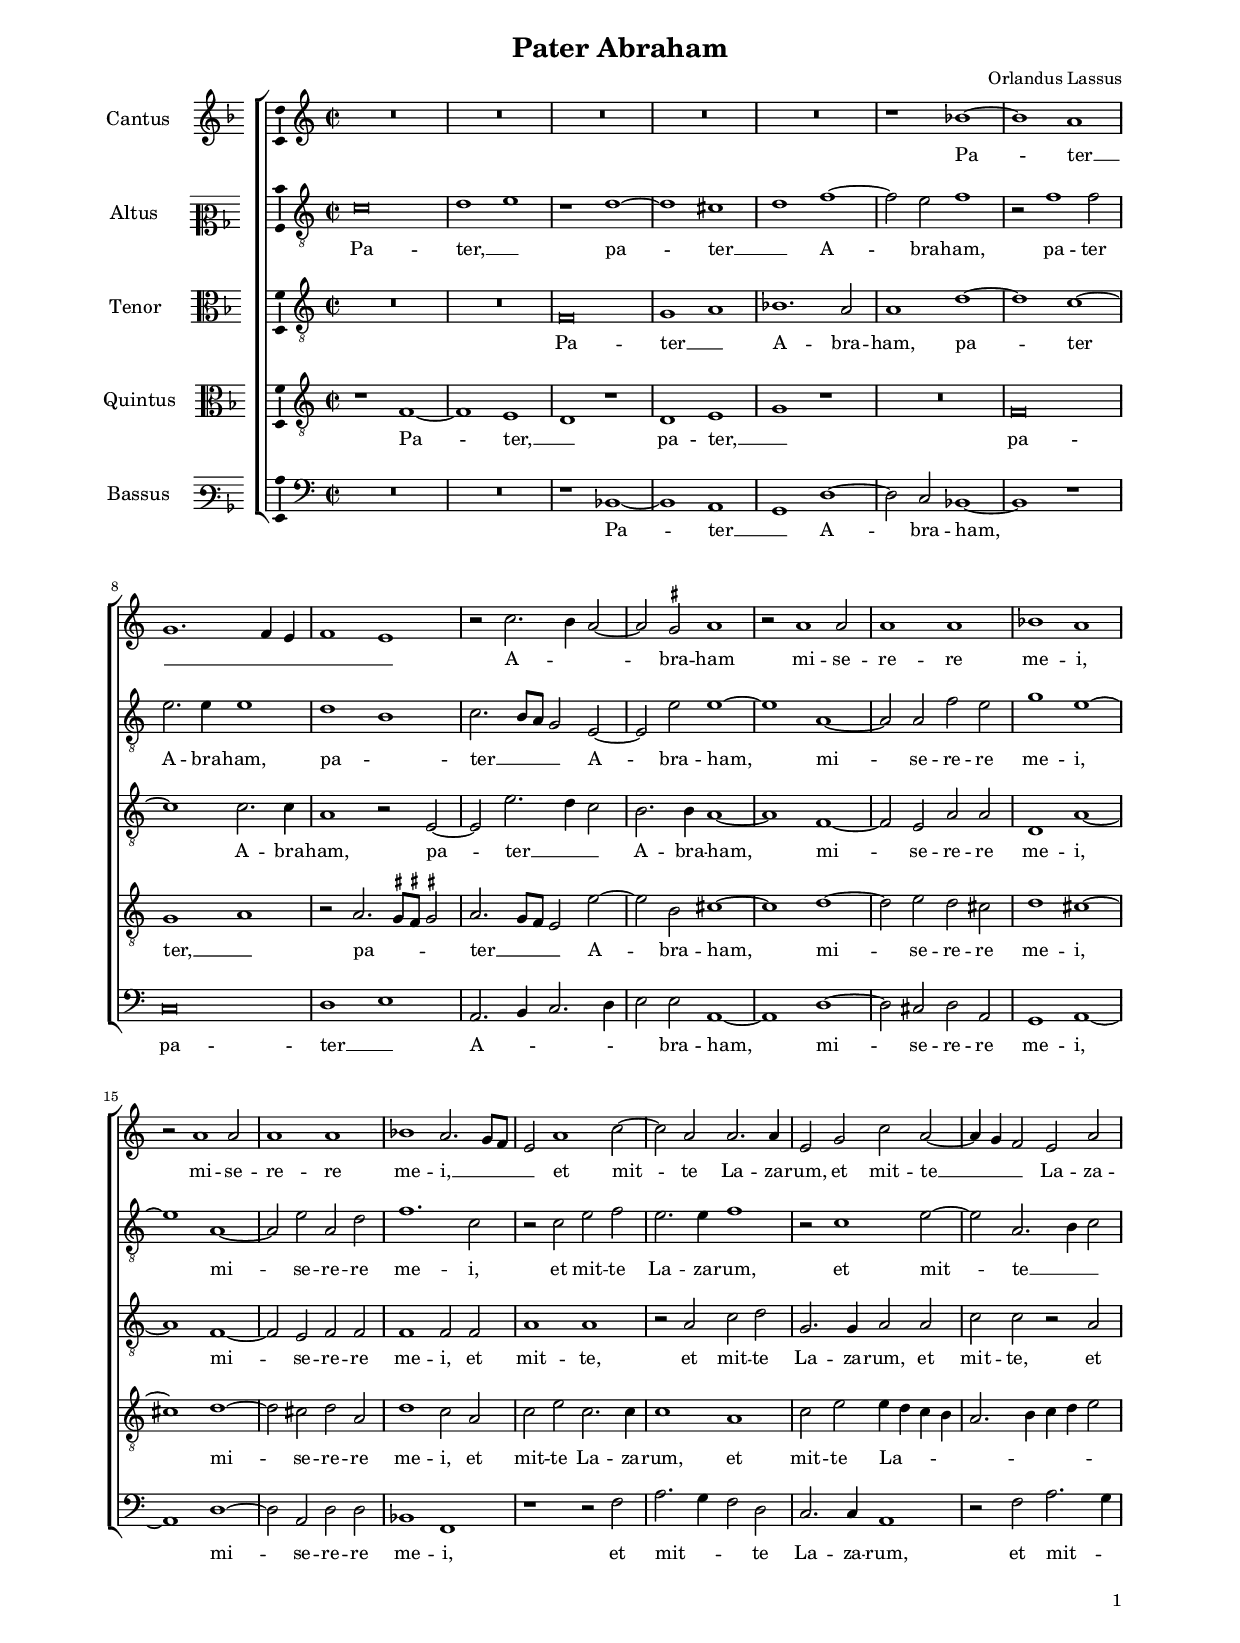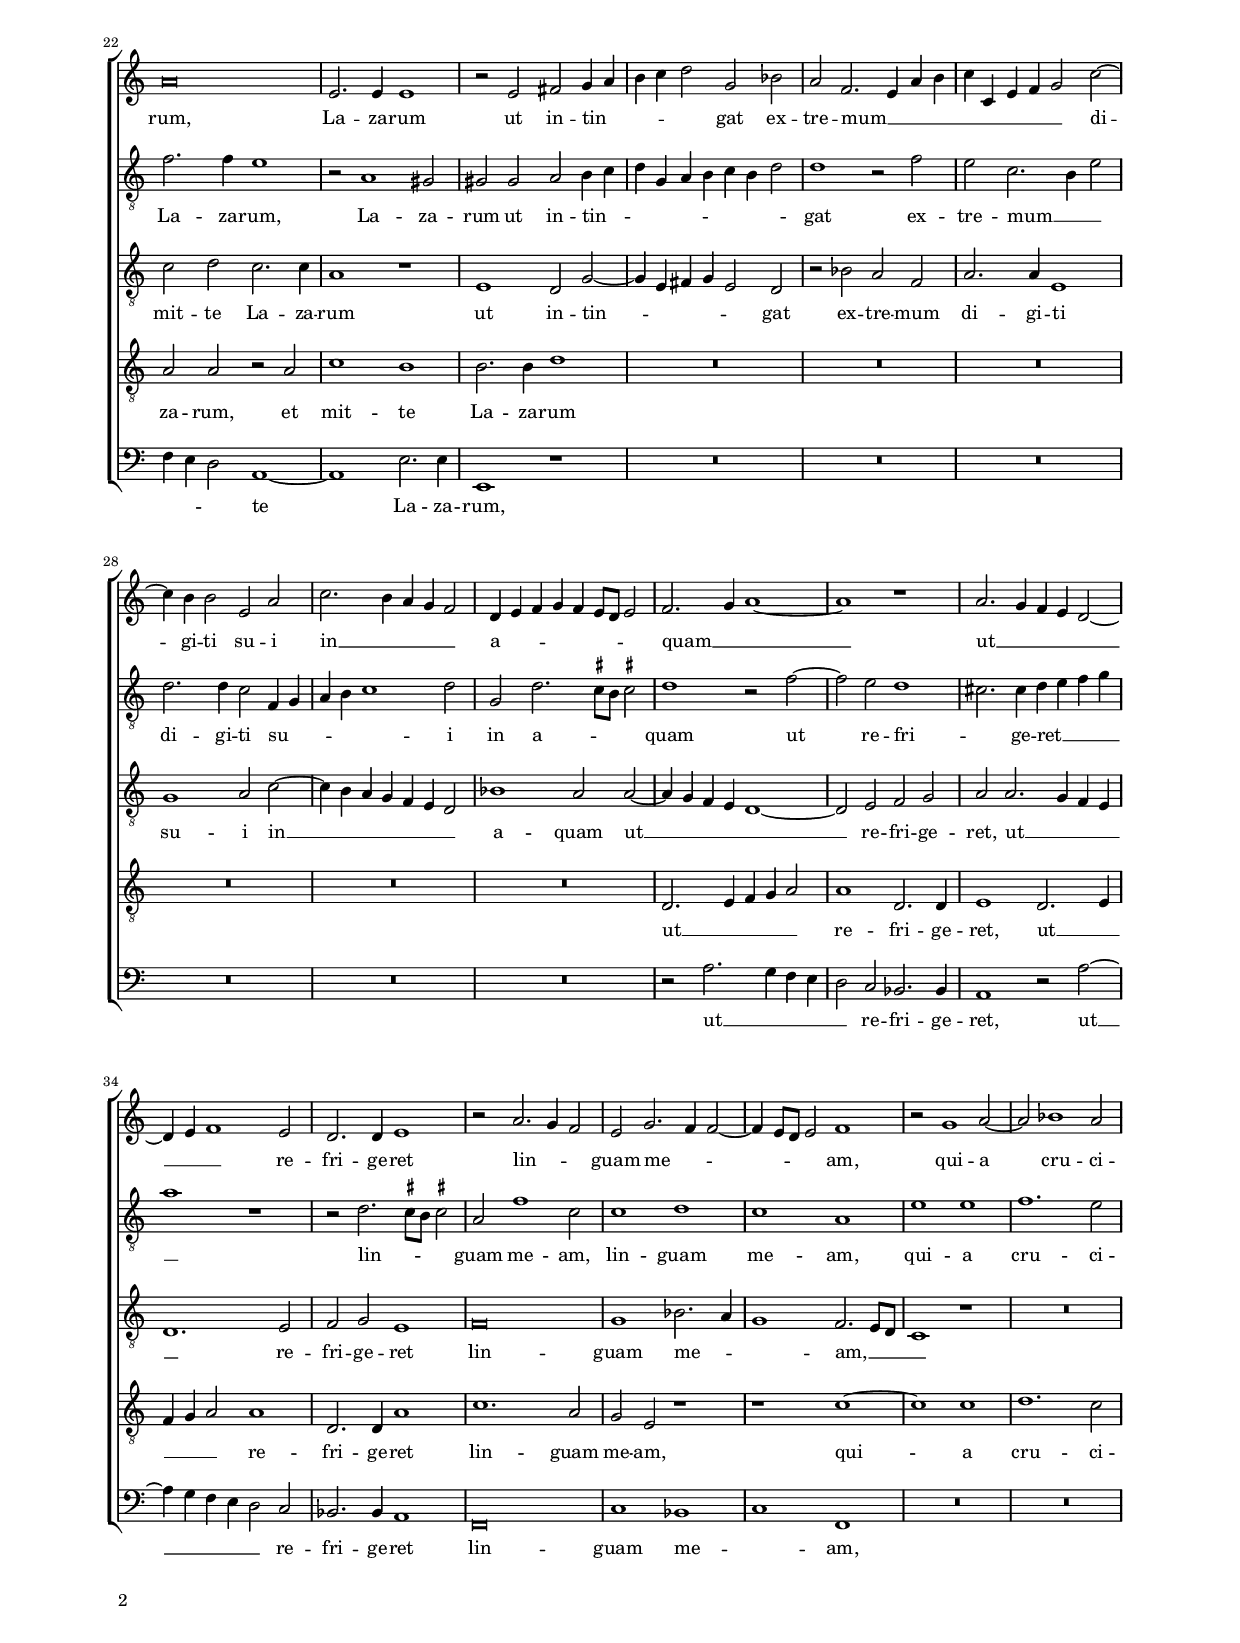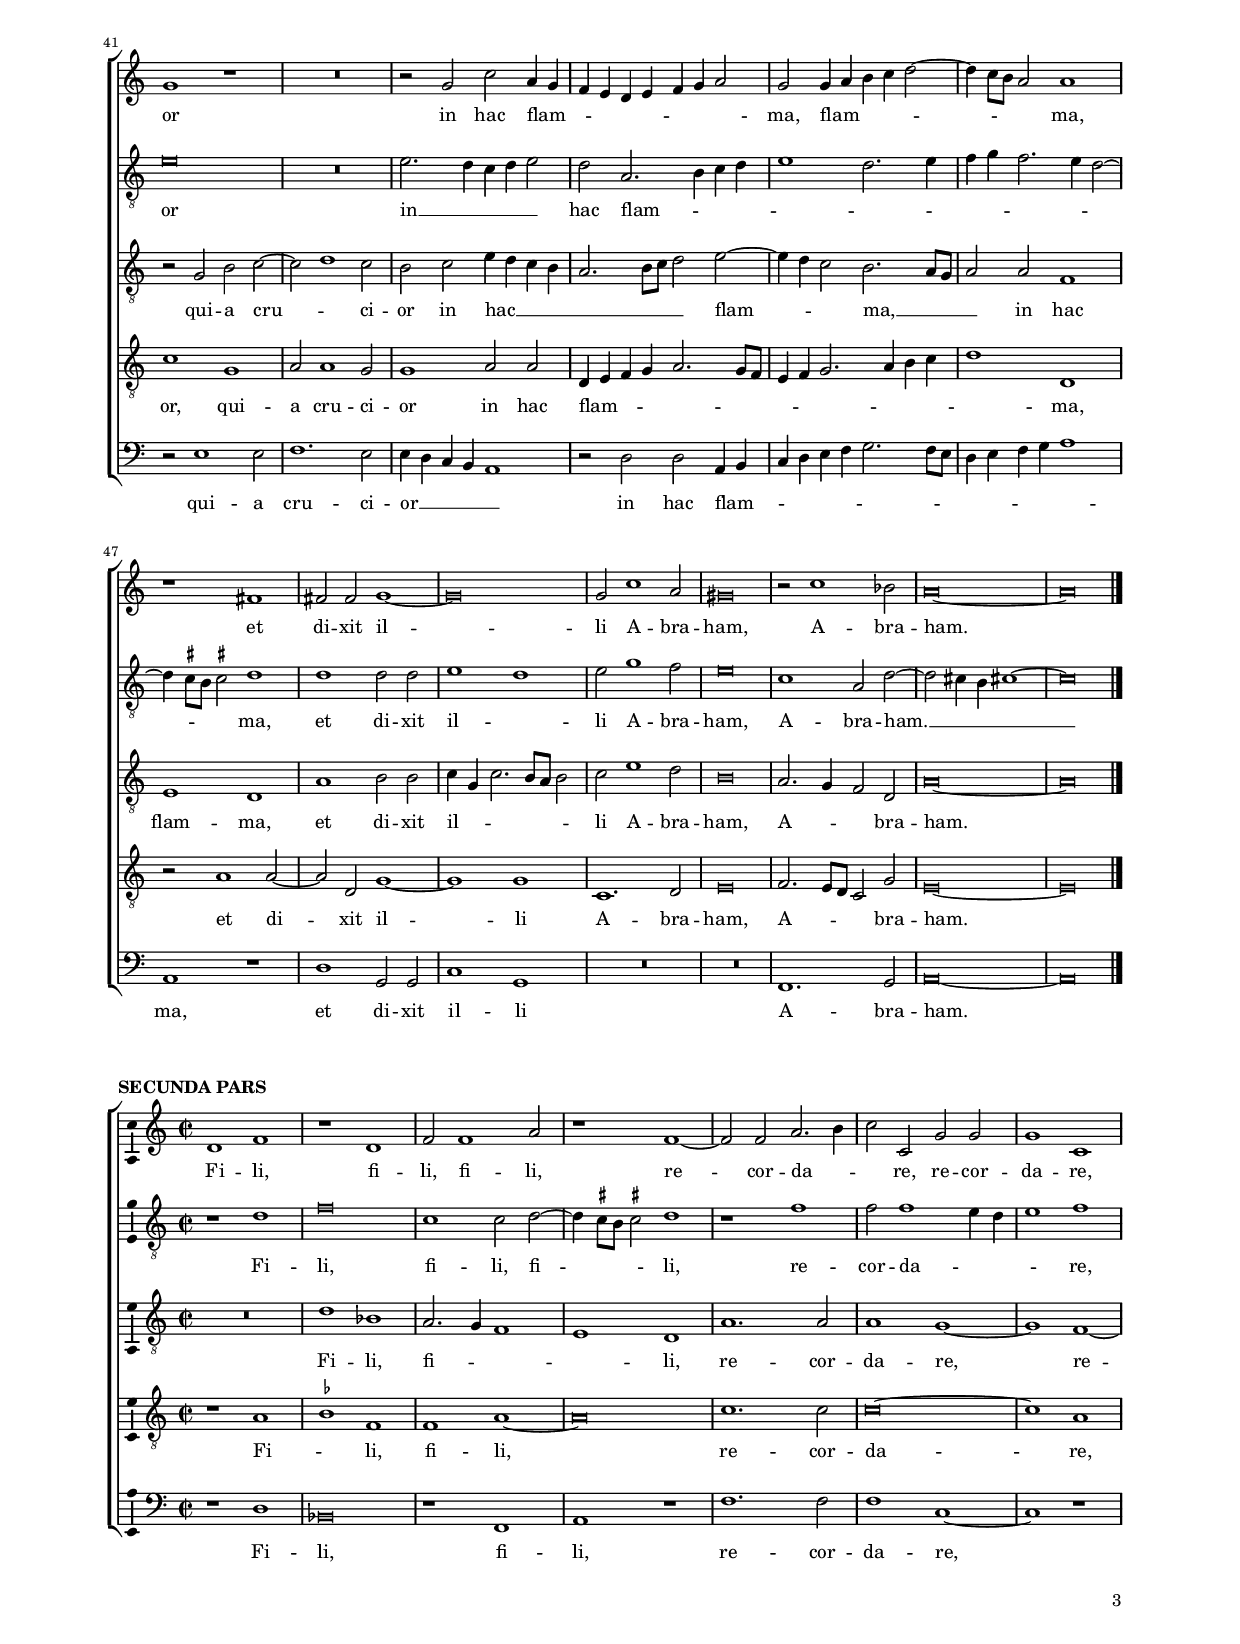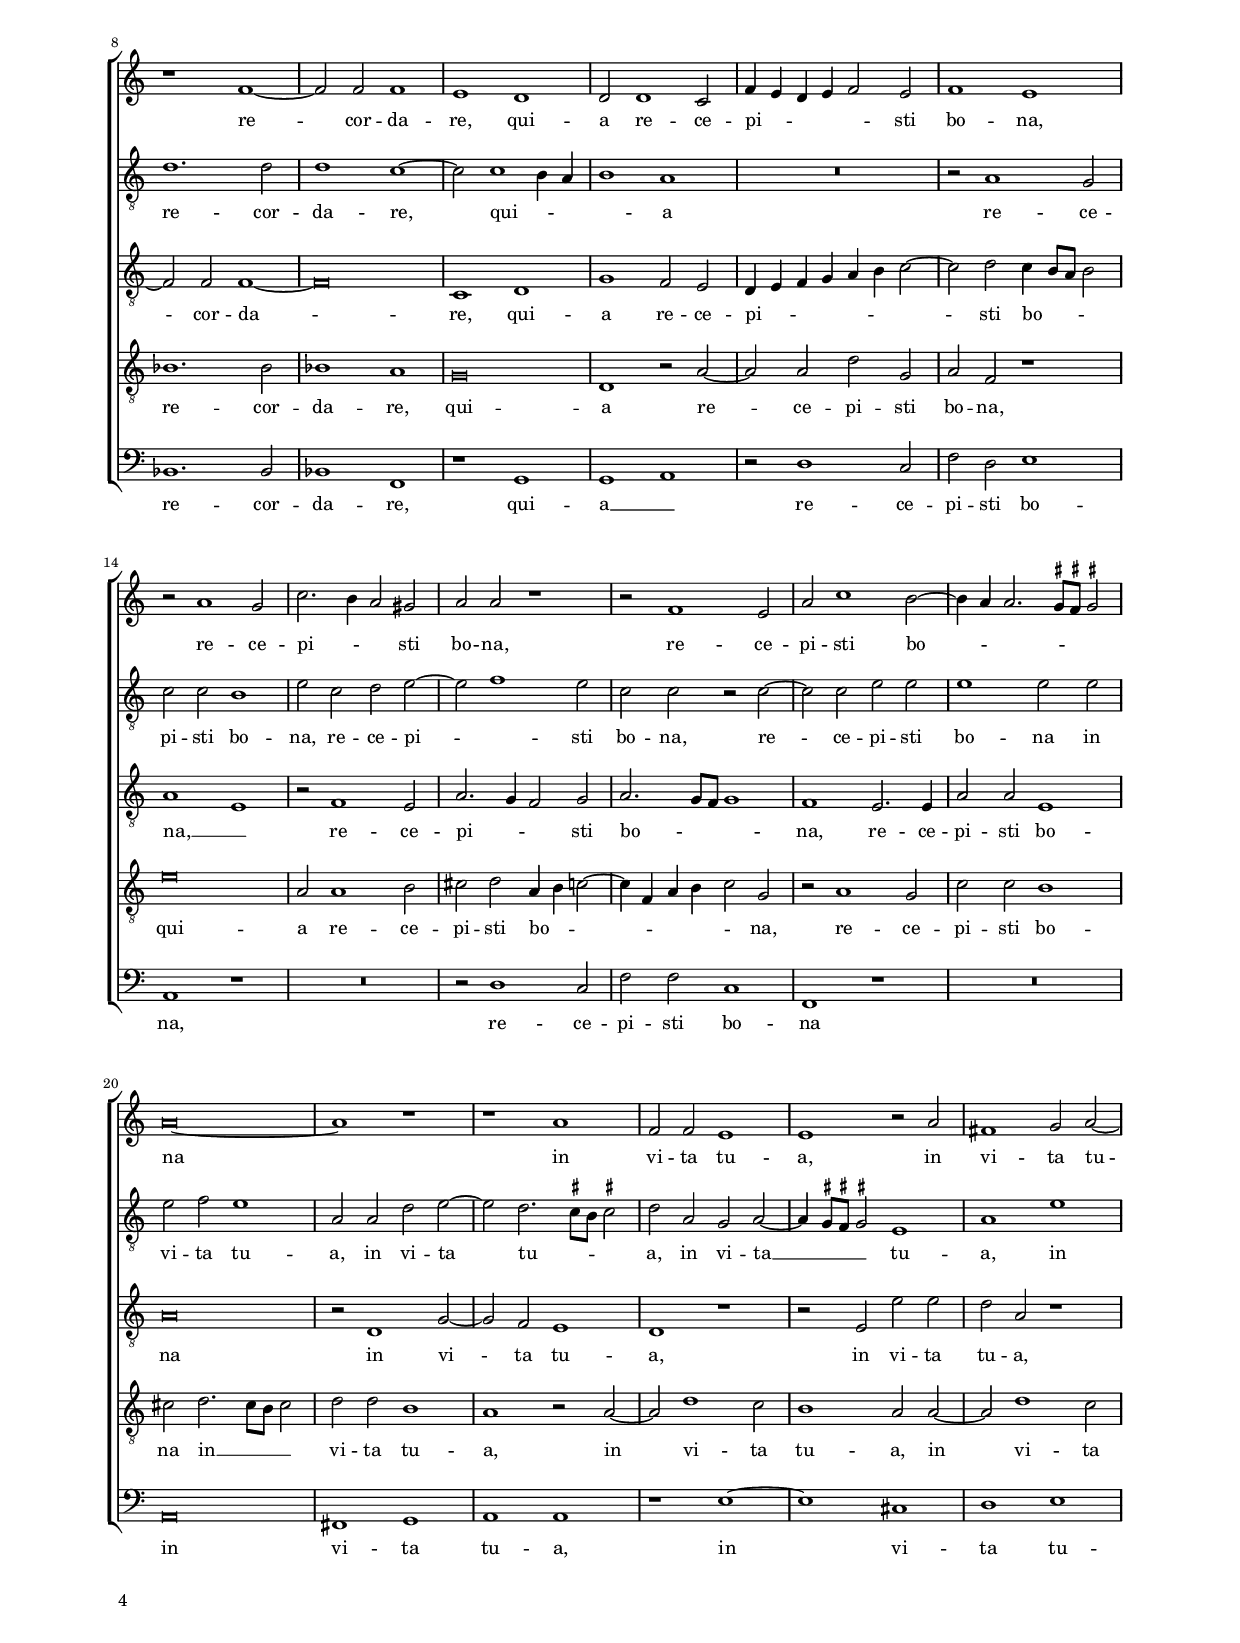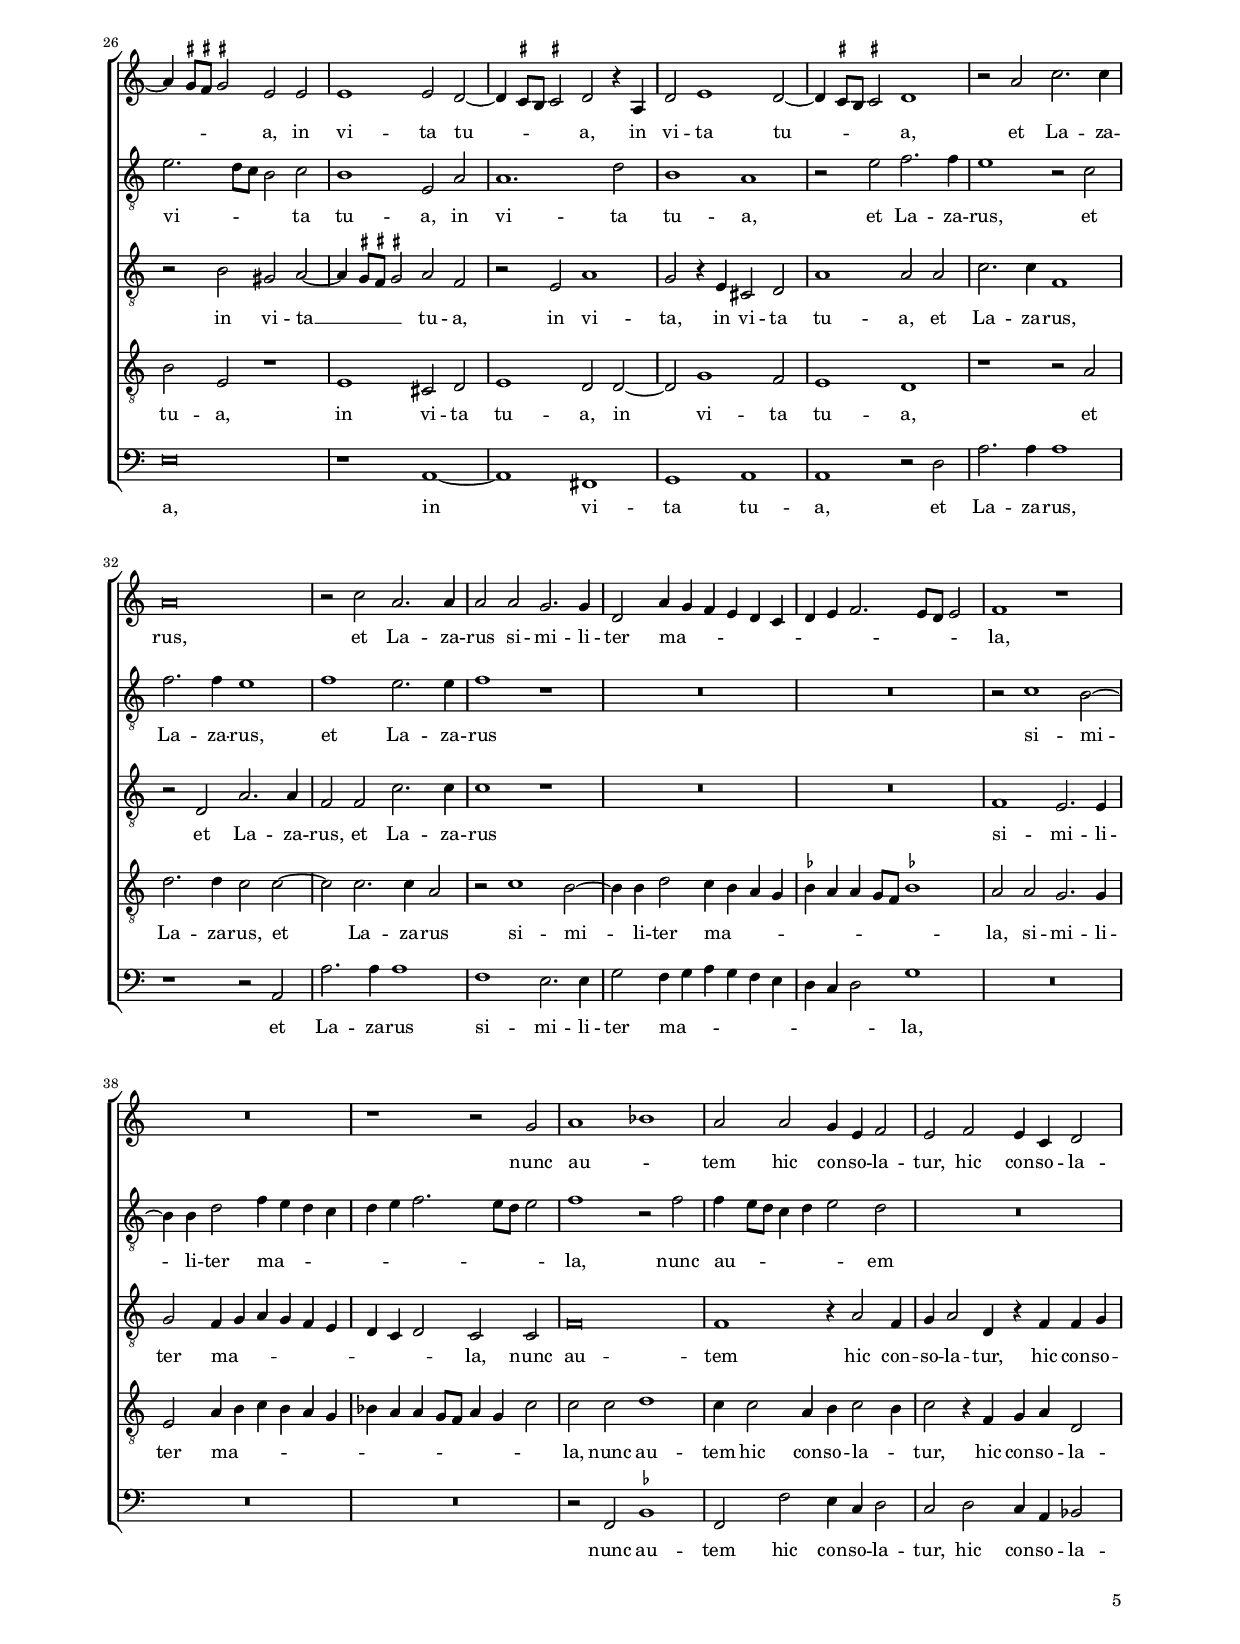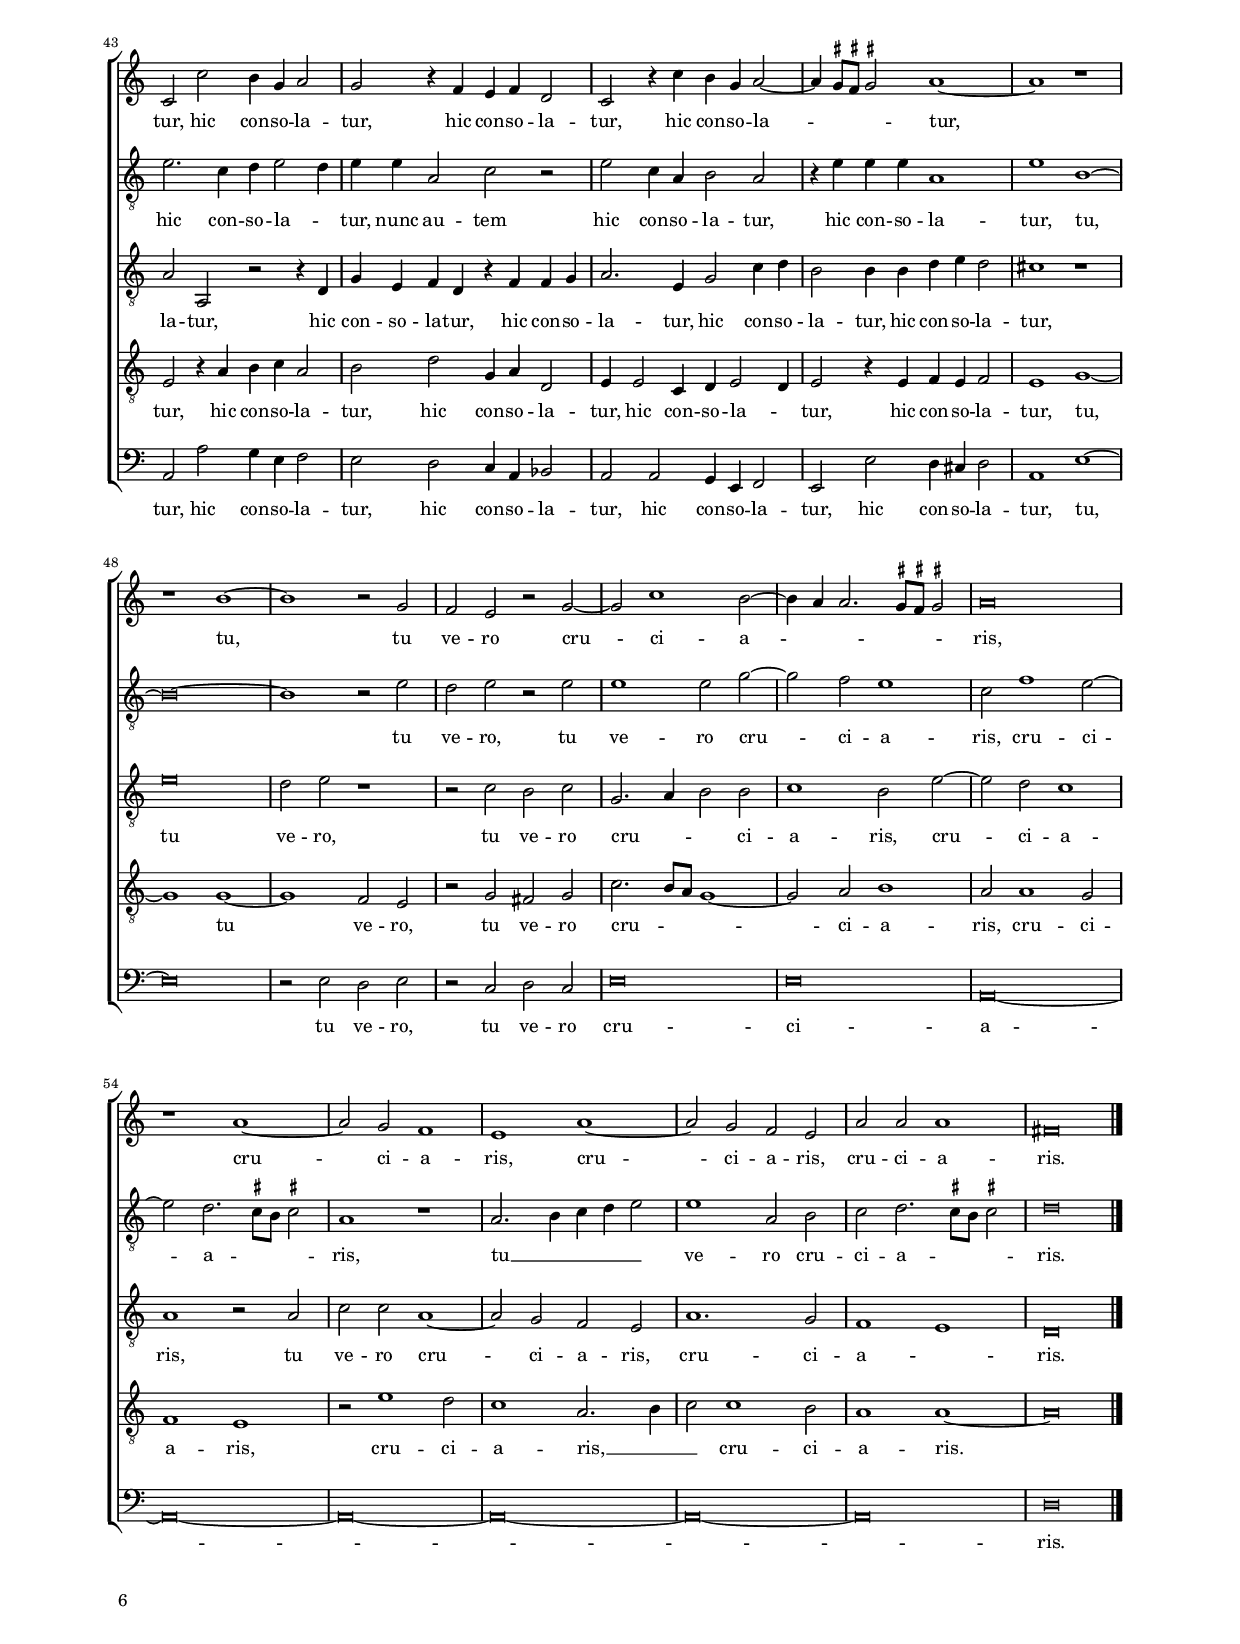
\header
{
  title="Pater Abraham"
  composer="Orlandus Lassus"
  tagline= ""
}

\version "2.20.0"
\language deutsch
#(set-global-staff-size 15)
% #(set-default-paper-size "letter")
#(ly:set-option 'point-and-click #f)

	
	ficta = { \once \set suggestAccidentals = ##t }
	
	forget = #(define-music-function (music) (ly:music?) #{
		\accidentalStyle forget
		$music
		\accidentalStyle default
		#})
   

\paper
	{
	top-margin = 1.8 \cm
	bottom-margin = 1.2 \cm
	left-margin = 2 \cm
	right-margin = 2 \cm
	ragged-bottom = ##f
	ragged-last-bottom = ##f
	print-page-number = ##f
	score-system-spacing = #'((basic-distance . 16) (minimum-distance . 14) (padding . 5) (strechability . 150))
	system-system-spacing = #'((basic-distance . 16) (minimum-distance . 14) (padding . 5) (strechability . 150))
    oddFooterMarkup=\markup   \fill-line { "" \fromproperty #'page:page-number-string }
    evenFooterMarkup=\markup  \fill-line { \fromproperty #'page:page-number-string "" }
    last-bottom-spacing = #'((basic-distance . 12) (minimum-distance . 7) (padding . 4))
	systems-per-page = 3
	page-count = 6
%	min-systems-per-page = 3
	}

global = {
    % \set Staff.autoBeaming = ##f
	\key f \major
	\time 2/2 \set Score.measureLength = #(ly:make-moment 2/1)
    \set Score.tempoHideNote = ##t
    \tempo 2 = 90
    \skip 1*2*54 \bar "|."
	}
	

incipitcantus = \markup { \score {
	{
	\set Staff.instrumentName = \markup { \fontsize #1 "Cantus" }
	\key f \major
	\clef violin
	s4 \bar ""
	}
	\layout  {
	raggedright = ##t
	indent = 1.8 \cm
	line-width = 2.5 \cm
	\context { \Staff \remove Time_signature_engraver }
	\override Staff.Clef.Y-extent = #'(0 . 0)
	}} \hspace #1 }
      
      
incipitaltus = \markup { \score {
	{
	\set Staff.instrumentName = \markup { \fontsize #1 "Altus" }
	\key f \major
	\clef mezzosoprano
	s4 \bar ""
	}
	\layout  {
	raggedright = ##t
	indent = 1.8 \cm
	line-width = 2.5 \cm
	\context { \Staff \remove Time_signature_engraver }
	\override Staff.Clef.Y-extent = #'(0 . 0)
	}} \hspace #1 }


incipittenor = \markup { \score {
	{
	\set Staff.instrumentName = \markup { \fontsize #1 "Tenor" }
	\key f \major
	\clef alto
	s4 \bar ""
	}
	\layout  {
	raggedright = ##t
	indent = 1.8 \cm
	line-width = 2.5 \cm
	\context { \Staff \remove Time_signature_engraver }
	\override Staff.Clef.Y-extent = #'(0 . 0)
	}} \hspace #1 }
      
      
incipitquintus = \markup { \score {
	{
	\set Staff.instrumentName = \markup { \fontsize #1 "Quintus" }
	\key f \major
	\clef alto
	s4 \bar ""
	}
	\layout  {
	raggedright = ##t
	indent = 1.8 \cm
	line-width = 2.5 \cm
	\context { \Staff \remove Time_signature_engraver }
	\override Staff.Clef.Y-extent = #'(0 . 0)
	}} \hspace #1 }
      
      
incipitbassus = \markup { \score {
	{
	\set Staff.instrumentName = \markup { \fontsize #1 "Bassus" }
	\key f \major
	\clef varbaritone
	s4 \bar ""
	}
	\layout  {
	raggedright = ##t
	indent = 1.8 \cm
	line-width = 2.5 \cm
	\context { \Staff \remove Time_signature_engraver }
	\override Staff.Clef.Y-extent = #'(0 . 0)
	}} \hspace #1 }


cantus =  \relative c''
	{
	R\breve
	R\breve
	R\breve
	R\breve
%5
	R\breve |
	r1 es~
	es1 d
	c1. b4 a
	b1 a
%10
	r2 f'2. e4 d2~ |
	d2 \ficta cis d1
	r2 d1 d2
	d1 d
	es1 d
%15
	r2 d1 d2 |
	d1 d
	es1 d2. c8 b
	a2 d1 f2~
	f2 d d2. d4
%20
	a2 c f d~ |
	d4 c b2 a d
	d\breve
	a2. a4 a1
	r2 a h c4 d
%25
	e4 f g2 c, es |
	d2 b2. a4 d e
	f4 f, a b c2 f~
	f4 e e2 a, d
	f2. e4 d c b2
%30
	g4 a b c b a8 g a2 |
	b2. c4 d1~
	d1 r
	d2. c4 b a g2~
	g4 a b1 a2
%35
	g2. g4 a1 |
	r2 d2. c4 b2
	a2 c2. b4 b2~
	b4 a8 g a2 b1
	r2 c1 d2~
%40
	d2 es1 d2 |
	c1 r
	R\breve
	r2 c f d4 c
	b4 a g a b c d2
%45
	c2 c4 d e f g2~ |
	g4 f8 e d2 d1
	r1 h
	h2 h c1~
	c\breve
%50
	c2 f1 d2 |
	cis\breve
	r2 f1 es2
	d\breve~
    d\breve |
	}


altus =  \relative c'
    {
	f\breve
	g1 a
	r1 g~
	g1 fis
%5
	g1 b~ |
	b2 a b1
	r2 b1 b2
	a2. a4 a1
	g1 e
%10
	f2. e8 d c2 a~ |
	a2 a' a1~
	a1 d,~
	d2 d b' a
	c1 a~
%15
	a1 d,~ |
	d2 a' d, g
	b1. f2
	r2 f a b
	a2. a4 b1
%20
	r2 f1 a2~ |
	a2 d,2. e4 f2
	b2. b4 a1
	r2 d,1 cis2
	cis2 cis d e4 f
%25
	g4 c, d e f e g2 |
	g1 r2 b
	a2 f2. e4 a2
	g2. g4 f2 b,4 c
	d4 e f1 g2
%30
	c,2 g'2. \ficta fis8 e \ficta fis!2 |
	g1 r2 b~
	b2 a g1
	fis2. fis4 g4 a b c
	d1 r
%35
	r2 g,2. \ficta fis8 e \ficta fis!2 |
	d2 b'1 f2
	f1 g
	f1 d
	a'1 a
%40
	b1. a2 |
	a\breve
	R\breve
	a2. g4 f g a2
	g2 d2. e4 f g
%45
	a1 g2. a4 |
	b4 c b2. a4 g2~
	g4 \ficta fis8 e \ficta fis!2 g1
	g1 g2 g
	a1 g
%50
	a2 c1 b2 |
	a\breve
	f1 d2 g~
	g2 fis4 e fis!1~
	fis\breve |
	}


tenor =  \relative c'
	{
	R\breve
	R\breve
	b\breve
	c1 d
%5
    es1. d2 |
	d1 g~
	g1 f~	
	f1 f2. f4
	d1 r2 a~
%10
	a2 a'2. g4 f2 |
	e2. e4 d1~
	d1 b~
	b2 a d d
	g,1 d'~
%15
	d1 b~ |
	b2 a b b
	b1 b2 b
	d1 d
	r2 d f g
%20
	c,2. c4 d2 d |
	f2 f r d
	f2 g f2. f4
	d1 r
	a1 g2 c~
%25
	c4 a h c a2 g |
	r2 es' d b
	d2. d4 a1
	c1 d2 f~
	f4 e d c b a g2
%30
	es'1 d2 d~ |
	d4 c b a g1~
	g2 a b c
	d2 d2. c4 b a
	g1. a2
%35
	b2 c a1 |
	b\breve
	c1 es2. d4
	c1 b2. a8 g
	f1 r
%40
	R\breve |
	r2 c' e f~
	f2 g1 f2
	e2 f a4 g f e
	d2. e8 f g2 a~
%45
	a4 g f2 e2. d8 c |
	d2 d b1
	a1 g
	d'1 e2 e
	f4 c f2. e8 d e2
%50
	f2 a1 g2 |
	e\breve
	d2. c4 b2 g
	d'\breve~
    d\breve | 
	}


quintus  =  \relative c'
	{
	r1 b~
	b1 a
	g1 r
	g1 a
%5
	c1 r |
	R\breve
	b\breve
	c1 d
	r2 d2. \ficta cis8 \ficta h \ficta cis!2
%10
	d2. c8 b a2 a'~ |
	a2 e fis1~
	fis1 g~
	g2 a g fis
	g1 fis~
%15
	fis1 g~ |
	g2 fis g d
	g1 f2 d
	f2 a f2. f4
	f1 d
%20
	f2 a a4 g f e |
	d2. e4 f g a2
	d,2 d r d
	f1 e
	e2. e4 g1
%25
	R\breve |
	R\breve
	R\breve
	R\breve
	R\breve
%30
	R\breve |
	g,2. a4 b c d2
	d1 g,2. g4
	a1 g2. a4
	b4 c d2 d1
%35
	g,2. g4 d'1 |
	f1. d2
	c2 a r1
	r1 f'~
	f1 f
%40
	g1. f2 |
	f1 c
	d2 d1 c2
	c1 d2 d
	g,4 a b c d2. c8 b
%45
	a4 b c2. d4 e f |
	g1 g,
	r2 d'1 d2~
	d2 g, c1~
	c1 c
%50
	f,1. g2 |
	a\breve
	b2. a8 g f2 c'
	a\breve~
	a\breve |
	}

bassus  =  \relative c
	{
	R\breve
	R\breve
	r1 es~
	es1 d
%5
	c1 g'~ |
	g2 f es1~
	es1 r
	f\breve
	g1 a
%10
	d,2. e4 f2. g4 |
	a2 a d,1~
	d1 g~
	g2 fis g d
	c1 d~
%15
	d1 g~ |
	g2 d g g
	es1 b
	r1 r2 b'
	d2. c4 b2 g
%20
	f2. f4 d1 |
	r2 b' d2. c4
	b4 a g2 d1~
	d1 a'2. a4
	a,1 r
%25
	R\breve |
	R\breve
	R\breve
	R\breve
	R\breve
%30
	R\breve |
	r2 d'2. c4 b a
	g2 f es2. es4
	d1 r2 d'~
	d4 c b a g2 f
%35
	es2. es4 d1 |
	b\breve
	f'1 es
	f1 b,
	R\breve
%40
	R\breve |
	r2 a'1 a2
	b1. a2
	a4 g f e d1
	r2 g g d4 e
%45
	f4 g a b c2. b8 a |
	g4 a b c d1
	d,1 r
	g1 c,2 c
	f1 c
%50
	R\breve |
	R\breve
	b1. c2
	d\breve~
    d\breve |
	}


lyricscantus = \lyricmode {
	Pa -- ter __ _ _ _ _ _ A -- _ _ bra -- ham
    mi -- se -- re -- re me -- i,
    mi -- se -- re -- re me -- i, __ _ _ _ 
    et mit -- te La -- za -- rum,
    et mit -- te __ _ _ La -- za -- rum,
    La -- za -- rum
    ut in -- tin -- _ _ _ _ gat ex -- tre -- mum __ _ _ _ _ _ _ _ _ 
    di -- gi -- ti su -- i in __ _ _ _ _ a -- _ _ _ _ _ _ _ quam __ _ _
    ut __ _ _ _ _ _ _ re -- fri -- ge -- ret lin -- _ _ guam me -- _ _ _ _ _ am,
    qui -- a cru -- ci -- or
    in hac flam -- _ _ _ _ _ _ _ _ ma,
    flam -- _ _ _ _ _ _ _ ma,
    et di -- xit il -- li A -- bra -- ham,
    A -- bra -- ham.
	}


lyricsaltus = \lyricmode {
	Pa -- ter, __ _
    pa -- ter __  _ A -- bra -- ham,
    pa -- ter A -- bra -- ham,
    pa -- _ ter __ _ _ _ A -- bra -- ham,
    mi -- se -- re -- re me -- i,
    mi -- se -- re -- re me -- i,
    et mit -- te La -- za -- rum,
    et mit -- te __ _ _ La -- za -- rum,
    La -- za -- rum
    ut in -- tin -- _ _ _ _ _ _ _ _ gat ex -- tre -- mum __ _ _ 
    di -- gi -- ti su -- _ _ _ _ i in a -- _ _ _ quam
    ut re -- fri -- _ ge -- ret __ _ _ _ _ lin -- _ _ _ guam me -- am,
    lin -- guam me -- am,
    qui -- a cru -- ci -- or
    in __ _ _ _ _ hac flam -- _ _ _ _ _ _ _ _ _ _ _ _ _ _ ma,
    et di -- xit il -- _ li A -- bra -- ham,
    A -- bra -- ham. __ _ _ _
	}


lyricstenor = \lyricmode {
	Pa -- ter __ _ A -- bra -- ham,
    pa -- ter A -- bra -- ham,
    pa -- ter __ _ _ A -- bra -- ham,
    mi -- se -- re -- re me -- i,
    mi -- se -- re -- re me -- i,
    et mit -- te,
    et mit -- te La -- za -- rum,
    et mit -- te,
    et mit -- te La -- za -- rum
    ut in -- tin -- _ _ _ _ gat ex -- tre -- mum
    di -- gi -- ti su -- i in __ _ _ _ _ _ _ a -- quam
    ut __ _ _ _ _ re -- fri -- ge -- ret,
    ut __ _ _ _ _ re -- fri -- ge -- ret lin -- guam me -- _ _ am, __ _ _ _
    qui -- a cru -- _ ci -- or
    in hac __ _ _ _ _ _ _ _ flam -- _ _ ma, __ _ _ _
    in hac flam -- ma,
    et di -- xit il -- _ _ _ _ _ li A -- bra -- ham,
    A -- _ _ bra -- ham.
	}


lyricsquintus = \lyricmode {
	Pa -- ter, __ _ 
    pa -- ter, __ _
    pa -- ter, __ _
    pa -- _ _ _ ter __ _ _ _ A -- bra -- ham,
    mi -- se -- re -- re me -- i,
    mi -- se -- re -- re me -- i,
    et mit -- te La -- za -- rum,
    et mit -- te La -- _ _ _ _ _ _ _ _ za -- rum,
    et mit -- te La -- za -- rum
    ut __ _ _ _ _ re -- fri -- ge -- ret,
    ut __ _ _ _ _ re -- fri -- ge -- ret lin -- guam me -- am,
    qui -- a cru -- ci -- or,
    qui -- a cru -- ci -- or
    in hac flam -- _ _ _ _ _ _ _ _ _ _ _ _ _ ma,
    et di -- xit il -- li A -- bra -- ham,
    A -- _ _ _ bra -- ham.
	}


lyricsbassus = \lyricmode {
	Pa -- ter __ _ A -- bra -- ham,
    pa -- ter __ _ A -- _ _ _ _ bra -- ham,
    mi -- se -- re -- re me -- i,
    mi -- se -- re -- re me -- i,
    et mit -- _ _ te La -- za -- rum,
    et mit -- _ _ _ _ te La -- za -- rum,
    ut __ _ _ _ _ re -- fri -- ge -- ret,
    ut __ _ _ _ _ re -- fri -- ge -- ret lin -- guam me -- _ am,
    qui -- a cru -- ci -- or __ _ _ _ _
    in hac flam -- _ _ _ _ _ _ _ _ _ _ _ _ _ ma,
    et di -- xit il -- li A -- bra -- ham.
	}


\score
{  
	\transpose f c {
	\new ChoirStaff \with { \override StaffGrouper.staff-staff-spacing.basic-distance = #12 }
	<<

	\new Staff << \global
	\new Voice="v1" {
		\set Staff.instrumentName=\incipitcantus
		\set Staff.midiInstrument = "reed organ"
		\clef violin
		\cantus }
	\new Lyrics \lyricsto "v1" {\lyricscantus }
	>>


	\new Staff << \global
	\new Voice="v2" {
		\set Staff.instrumentName=\incipitaltus
		\set Staff.midiInstrument = "reed organ"
                \clef "G_8"
		\altus}
	\new Lyrics \lyricsto "v2" {\lyricsaltus }
	>>


	\new Staff << \global
	\new Voice="v3" {
		\set Staff.instrumentName=\incipittenor
		\set Staff.midiInstrument = "reed organ"
		\clef "G_8"
		\tenor }
	\new Lyrics \lyricsto "v3" {\lyricstenor }
	>>


	\new Staff << \global
	\new Voice="v5" {
		\set Staff.instrumentName=\incipitquintus
		\set Staff.midiInstrument = "reed organ"
		\clef "G_8"
		\quintus}
	\new Lyrics \lyricsto "v5" {\lyricsquintus }
	>>


	\new Staff << \global
	\new Voice="v4" {
		\set Staff.instrumentName=\incipitbassus
		\set Staff.midiInstrument = "reed organ"
		\clef bass
		\bassus }
	\new Lyrics \lyricsto "v4" {\lyricsbassus}
	>>

	>>
	} % transpose

	\layout
	{
	indent = 2.5 \cm
	\context { \Staff \override TimeSignature.break-visibility = #end-of-line-invisible }
	\context { \Lyrics \override VerticalAxisGroup.nonstaff-relatedstaff-spacing.padding = #1.4 }
%	\context { \Lyrics \override LyricText.font-size = #1 }
	\context { \Staff \consists "Ambitus_engraver" }
	\context { \Score \override BarNumber.padding = #2 }
	\context { \Voice \override NoteHead.style = #'baroque }
	}


\midi
	{
	}

}

%%%%%%%%%%%%%%%%%%%%  SECUNDA PARS %%%%%%%%%%%%%%%%%%%%


global = {
	\key f \major
	\time 2/2 \set Score.measureLength = #(ly:make-moment 2/1)
    \set Score.tempoHideNote = ##t
    \tempo 2 = 90
    \skip 1*2*59 \bar "|."
	}


cantus =  \relative c''
	{
    g1 b    
	r1 g
	b2 b1 d2
	r1 b~
%5
	b2 b d2. e4 |
	f2 f, c' c
	c1 f,
	r1 b~
	b2 b b1
%10
	a1 g |
	g2 g1 f2
	b4 a g a b2 a
	b1 a
	r2 d1 c2
%15
	f2. e4 d2 cis |
	d2 d r1
	r2 b1 a2
	d2 f1 e2~
	e4 d d2. \ficta cis8 \ficta h \ficta cis!2
%20
	d\breve~ |
	d1 r
	r1 d
	b2 b a1
	a1 r2 d
%25
	h1 c2 d~ |
	d4 \ficta cis8 \ficta h \ficta cis!2 a a
	a1 a2 g~
	g4 \ficta fis8 e \ficta fis!2 g r4 d
	g2 a1 g2~
%30
	g4 \ficta fis8 e \ficta fis!2 g1 |
	r2 d' f2. f4
	d\breve
	r2 f d2. d4
	d2 d c2. c4
%35
	g2 d'4 c b a g f |
	g4 a b2. a8 g a2
	b1 r
	R\breve
	r1 r2 c
	d1 es |
	d2 d c4 a b2 
	a2 b a4 f g2
	f2 f' e4 c d2
	c2 r4 b a b g2
%45
	f2 r4 f' e c d2~ |
	d4 \ficta cis8 \ficta h \ficta cis!2 d1~
	d1 r
	r1 e~
	e1 r2 c
%50
	b2 a r c~ |
	c2 f1 e2~
	e4 d d2. \ficta cis8 \ficta h \ficta cis!2
	d\breve
	r1 d~
%55
	d2 c b1 |
	a1 d~
	d2 c b a
	d2 d d1
	h\breve |
    }


altus =  \relative c'
    {
	r1 g'
	b\breve
	f1 f2 g~
	g4 \ficta fis8 e \ficta fis!2 g1
%5
	r1 b |
	b2 b1 a4 g
	a1 b
	g1. g2
	g1 f~
%10
	f2 f1 e4 d |
	e1 d
	R\breve
	r2 d1 c2
	f2 f e1
%15
	a2 f g a~ |
	a2 b1 a2
	f2 f r f~
	f2 f a a
	a1 a2 a
%20
	a2 b a1 |
	d,2 d g a~
	a2 g2. \ficta fis8 e \ficta fis!2
	g2 d c d~
	d4 \ficta cis8 \ficta h \ficta cis!2 a1
%25
	d1 a' |
	a2. g8 f e2 f |
	e1 a,2 d
	d1. g2
	e1 d
%30
	r2 a' b2. b4 |
	a1 r2 f
	b2. b4 a1
	b1 a2. a4
	b1 r
%35
	R\breve |
	R\breve
	r2 f1 e2~
	e4 e g2 b4 a g f
	g4 a b2. a8 g a2
%40
	b1 r2 b |
	b4 a8 g f4 g a2 g
	R\breve
	a2. f4 g4 a2 g4
	a4 a d,2 f r
%45
	a2 f4 d e2 d |
	r4 a' a a d,1
	a'1 e~
    e\breve~
	e1 r2 a
%50
	g2 a r a |
	a1 a2 c~ |
	c2 b a1
	f2 b1 a2~
	a2 g2. \ficta fis8 e \ficta fis!2
%55
	d1 r |
	d2. e4 f g a2 |
	a1 d,2 e
	f2 g2. \ficta fis8 e \ficta fis!2
	g\breve |
	}


tenor =  \relative c'
	{
	R\breve
	g'1 es
	d2. c4 b1
	a1 g
%5
	d'1. d2 |
	d1 c~
	c1 b~
	b2 b b1~
	b\breve
%10
	f1 g |
	c1 b2 a
	g4 a b c d e f2~
	f2 g f4 e8 d e2
	d1 a
%15
	r2 b1 a2 |
	d2. c4 b2 c
	d2. c8 b c1
	b1 a2. a4
	d2 d a1
%20
	d\breve |
	r2 g,1 c2~
	c2 b a1
	g1 r
	r2 a a' a
%25
	g2 d r1 |
	r2 e cis d~
	d4 \ficta cis8 \ficta h \ficta cis!2 d \forget b
	r2 a d1
	c2 r4 a fis2 g
%30
	d'1 d2 d |
	f2. f4 b,1
	r2 g d'2. d4
	b2 b f'2. f4
	f1 r
%35
	R\breve |
	R\breve
	b,1 a2. a4
	c2 b4 c d c b a
	g4 f g2 f f
%40
	b\breve |
	b1 r4 d2 b4
	c4 d2 g,4 r b b c
	d2 d, r r4 g
	c4 a b g r b b c
%45
	d2. a4 c2 f4 g |
	e2 e4 e g a g2
	fis1 r
	a\breve
	g2 a r1
%50
	r2 f e f |
	c2. d4 e2 e
	f1 e2 a~
	a2 g f1
	d1 r2 d
%55
	f2 f d1~ |
	d2 c b a
	d1. c2
	b1 a
	g\breve |
	}


quintus  =  \relative c'
	{
	r1 d
	\ficta es1 b
	b1 d~
	d\breve
%5
	f1. f2  |
	f\breve~
	f1 d
	es1. es2
	es1 d
%10
	c\breve |
	g1 r2 d'~
	d2 d g c,
	d2 b r1
	a'\breve
%15
	d,2 d1 e2 |
	fis2 g d4 e f2~
	f4 b, d e f2 c
	r2 d1 c2
	f2 f e1
%20
	fis2 g2. fis8 e fis2 |
	g2 g e1
	d1 r2 d~
	d2 g1 f2
	e1 d2 d~
%25
	d2 g1 f2 |
	e2 a, r1
	a1 fis2 g
	a1 g2 g~
	g2 c1 b2
%30
	a1 g |
	r1 r2 d'
	g2. g4 f2 f~
	f2 f2. f4 d2
	r2 f1 e2~
%35
	e4 e g2 f4 e d c  |
	\ficta es4 d d c8 b \ficta es!1
	d2 d c2. c4
	a2 d4 e f e d c
	es4 d d c8 b d4 c f2
%40
	f2 f g1 |
	f4 f2 d4 e4 f2 e4
	f2 r4 b, c d g,2
	a2 r4 d e f d2
	e2 g c,4 d g,2
%45
	a4 a2 f4 g4 a2 g4 |
	a2 r4 a b a b2
	a1 c~
	c1 c~
	c1 b2 a
%50
	r2 c h c |
	f2. e8 d c1~
	c2 d e1
	d2 d1 c2
	b1 a
%55
	r2 a'1 g2 |
	f1 d2. e4
	f2 f1 e2
	d1 d~
	d\breve |
	}


bassus  =  \relative c
	{
	r1 g'
	es\breve
	r1 b
	d1 r
%5
	b'1. b2 |
	b1 f~
	f1 r
	es1. es2
	es1 b
%10
	r1 c |
	c1 d
	r2 g1 f2
	b2 g a1
	d,1 r
%15
	R\breve |
	r2 g1 f2
	b2 b f1
	b,1 r
	R\breve
%20
	d\breve |
	h1 c
	d1 d
	r1 a'~
	a1 fis
%25
	g1 a |
	a\breve
	r1 d,~
	d1 h
	c1 d
%30
	d1 r2 g |
	d'2. d4 d1
	r1 r2 d,
	d'2. d4 d1
	b1 a2. a4
%35
	c2 b4 c d c b a |
	g4 f g2 c1
	R\breve
	R\breve
	R\breve
%40
	r2 b, \ficta es1 |
	b2 b' a4 f g2
	f2 g f4 d es2
	d2 d' c4 a b2
	a2 g f4 d es2
%45
	d2 d c4 a b2 |
	a2 a' g4 fis g2
	d1 a'~
	a\breve
	r2 a g a
%50
	r2 f g f |
	a\breve
	a\breve
	d,\breve~
	d\breve~
%55
	d\breve~ |
	d\breve~
	d\breve~
	d\breve
	g\breve |
	}


lyricscantus = \lyricmode {
	Fi -- li,
    fi -- li,
    fi -- li,
    re -- cor -- da -- _ _ re,
    re -- cor -- da -- re,
    re -- cor -- da -- re,
    qui -- a re -- ce -- pi -- _ _ _ _ sti bo -- na,
    re -- ce -- pi -- _ _ sti bo -- na,
    re -- ce -- pi -- sti bo -- _ _ _ _ _ na
    in vi -- ta tu -- a,
    in vi -- ta tu -- _ _ _ a,
    in vi -- ta tu -- _ _ _ a,
    in vi -- ta tu -- _ _ _ a,
    et La -- za -- rus,
    et La -- za -- rus
    si -- mi -- li -- ter ma -- _ _ _ _ _ _ _ _ _ _ _ la,
    nunc au -- _ tem
    hic con -- so -- la -- tur,
    hic con -- so -- la -- tur,
    hic con -- so -- la -- tur,
    hic con -- so -- la -- tur,
    hic con -- so -- la -- _ _ _ tur,
    tu,
    tu ve -- ro
    cru -- ci -- a -- _ _ _ _ _ ris,
    cru -- ci -- a -- ris,
    cru -- ci -- a -- ris,
    cru -- ci -- a -- ris.
	}


lyricsaltus = \lyricmode {
	Fi -- li,
    fi -- li,
    fi -- _ _ _ li,
    re -- cor -- da -- _ _ _ re,
    re -- cor -- da -- re,
    qui -- _ _ _ a re -- ce -- pi -- sti bo -- na,
    re -- ce -- pi -- _ sti bo -- na,
    re -- ce -- pi -- sti bo -- na
    in vi -- ta tu -- a,
    in vi -- ta tu -- _ _ _ a,
    in vi -- ta __ _ _ _ tu -- a,
    in vi -- _ _ _ ta tu -- a,
    in vi -- ta tu -- a,
    et La -- za -- rus,
    et La -- za -- rus,
    et La -- za -- rus
    si -- mi -- li -- ter ma -- _ _ _ _ _ _ _ _ _ la,
    nunc au -- _ _ _ _ _ em
    hic con -- so -- la -- _ tur,
    nunc au -- tem
    hic con -- so -- la -- tur,
    hic con -- so -- la -- tur,
    tu,
    tu ve -- ro,
    tu ve -- ro
    cru -- ci -- a -- ris,
    cru -- ci -- a -- _ _ _ ris,
    tu __ _ _ _ _ ve -- ro
    cru -- ci -- a -- _ _ _ ris.
	}


lyricstenor = \lyricmode {
	Fi -- li,
    fi -- _ _ _ li,
    re -- cor -- da -- re,
    re -- cor -- da -- re,
    qui -- a re -- ce -- pi -- _ _ _ _ _ _ sti bo -- _ _ _ na, __ _
    re -- ce -- pi -- _ _ sti bo -- _ _ _ na,
    re -- ce -- pi -- sti bo -- na
    in vi -- ta tu -- a,
    in vi -- ta tu -- a,
    in vi -- ta __ _ _ _ tu -- a,
    in vi -- ta,
    in vi -- ta tu -- a,
    et La -- za -- rus,
    et La -- za -- rus,
    et La -- za -- rus
    si -- mi -- li -- ter ma -- _ _ _ _ _ _ _ _ la,
    nunc au -- tem
    hic con -- so -- la -- tur,
    hic con -- so -- la -- tur,
    hic con -- so -- la -- tur,
    hic con -- so -- la -- tur,
    hic con -- so -- la -- tur,
    hic con -- so -- la -- tur,
    tu ve -- ro,
    tu ve -- ro
    cru -- _ _ ci -- a -- ris,
    cru -- ci -- a -- ris,
    tu ve -- ro
    cru -- ci -- a -- ris,
    cru -- ci -- a -- _ ris.
	}


lyricsquintus = \lyricmode {
	Fi -- _ li,
    fi -- li,
    re -- cor -- da -- re,
    re -- cor -- da -- re,
    qui -- a re -- ce -- pi -- sti bo -- na,
    qui -- a re -- ce -- pi -- sti bo -- _ _ _ _ _ _ na,
    re -- ce -- pi -- sti bo -- na
    in __ _ _ _ vi -- ta tu -- a,
    in vi -- ta tu -- a,
    in vi -- ta tu -- a,
    in vi -- ta tu -- a,
    in vi -- ta tu -- a,
    et La -- za -- rus,
    et La -- za -- rus
    si -- mi -- li -- ter ma -- _ _ _ _ _ _ _ _ _ la,
    si -- mi -- li -- ter ma -- _ _ _ _ _ _ _ _ _ _ _ _ _ la,
    nunc au -- tem
    hic con -- so -- la -- _ tur,
    hic con -- so -- la -- tur,
    hic con -- so -- la -- tur,
    hic con -- so -- la -- tur,
    hic con -- so -- la -- _ tur,
    hic con -- so -- la -- tur,
    tu,
    tu ve -- ro,
    tu ve -- ro
    cru -- _ _ _ ci -- a -- ris,
    cru -- ci -- a -- ris,
    cru -- ci -- a -- ris, __ _ _
    cru -- ci -- a -- ris.
	}


lyricsbassus = \lyricmode {
	Fi -- li,
    fi -- li,
    re -- cor -- da -- re,
    re -- cor -- da -- re,
    qui -- a __ _ re -- ce -- pi -- sti bo -- na,
    re -- ce -- pi -- sti bo -- na
    in vi -- ta tu -- a,
    in vi -- ta tu -- a,
    in vi -- ta tu -- a,
    et La -- za -- rus,
    et La -- za -- rus
    si -- mi -- li -- ter ma -- _ _ _ _ _ _ _ _ la,
    nunc au -- tem
    hic con -- so -- la -- tur,
    hic con -- so -- la -- tur,
    hic con -- so -- la -- tur,
    hic con -- so -- la -- tur,
    hic con -- so -- la -- tur,
    hic con -- so -- la -- tur,
    tu,
    tu ve -- ro,
    tu ve -- ro
    cru -- ci -- a -- ris.
	}


\score
	{  
	\transpose f c {
	\new ChoirStaff \with { \override StaffGrouper.staff-staff-spacing.basic-distance = #12 }
	<<

	\new Staff <<\global
	\new Voice="v1" {
	  %\set Staff.instrumentName=Cantus
		\set Staff.midiInstrument = "reed organ"
		\clef violin
		\cantus }
	\new Lyrics \lyricsto "v1" {\lyricscantus }
	>>


	\new Staff << \global
	\new Voice="v2" {
	  %\set Staff.instrumentName=Altus
		\set Staff.midiInstrument = "reed organ"
		\clef "G_8"
		\altus}
	\new Lyrics \lyricsto "v2" {\lyricsaltus }
	>>


	\new Staff <<\global
	\new Voice="v3" {
	  %\set Staff.instrumentName=Tenor
		\set Staff.midiInstrument = "reed organ"
		\clef "G_8"
		\tenor }
	\new Lyrics \lyricsto "v3" {\lyricstenor }
	>>


	\new Staff << \global
	\new Voice="v5" {
	  %\set Staff.instrumentName=Quintus
		\set Staff.midiInstrument = "reed organ"
		\clef "G_8"
		\quintus}
	\new Lyrics \lyricsto "v5" {\lyricsquintus }
	>>


	\new Staff <<\global
	\new Voice="v4" {
	  %\set Staff.instrumentName=Bassus
		\set Staff.midiInstrument = "reed organ"
		\clef bass
		\bassus }
	\new Lyrics \lyricsto "v4" {\lyricsbassus}
	>>
	
	>>
	} % transpose

	\layout
	{
	indent = 0 \cm
	\context { \Staff \override TimeSignature.break-visibility = #end-of-line-invisible }
	\context { \Lyrics \override VerticalAxisGroup.nonstaff-relatedstaff-spacing.padding = #1.4 }
%	\context { \Lyrics \override LyricText.font-size = #1 }
	\context { \Staff \consists "Ambitus_engraver" }
	\context { \Score \override BarNumber.padding = #2 }
	\context { \Voice \override NoteHead.style = #'baroque }
	}

        \header { piece = \markup { \raise #2 \bold "SECUNDA PARS"} }

\midi
	{
	}
	
}

% EOF
